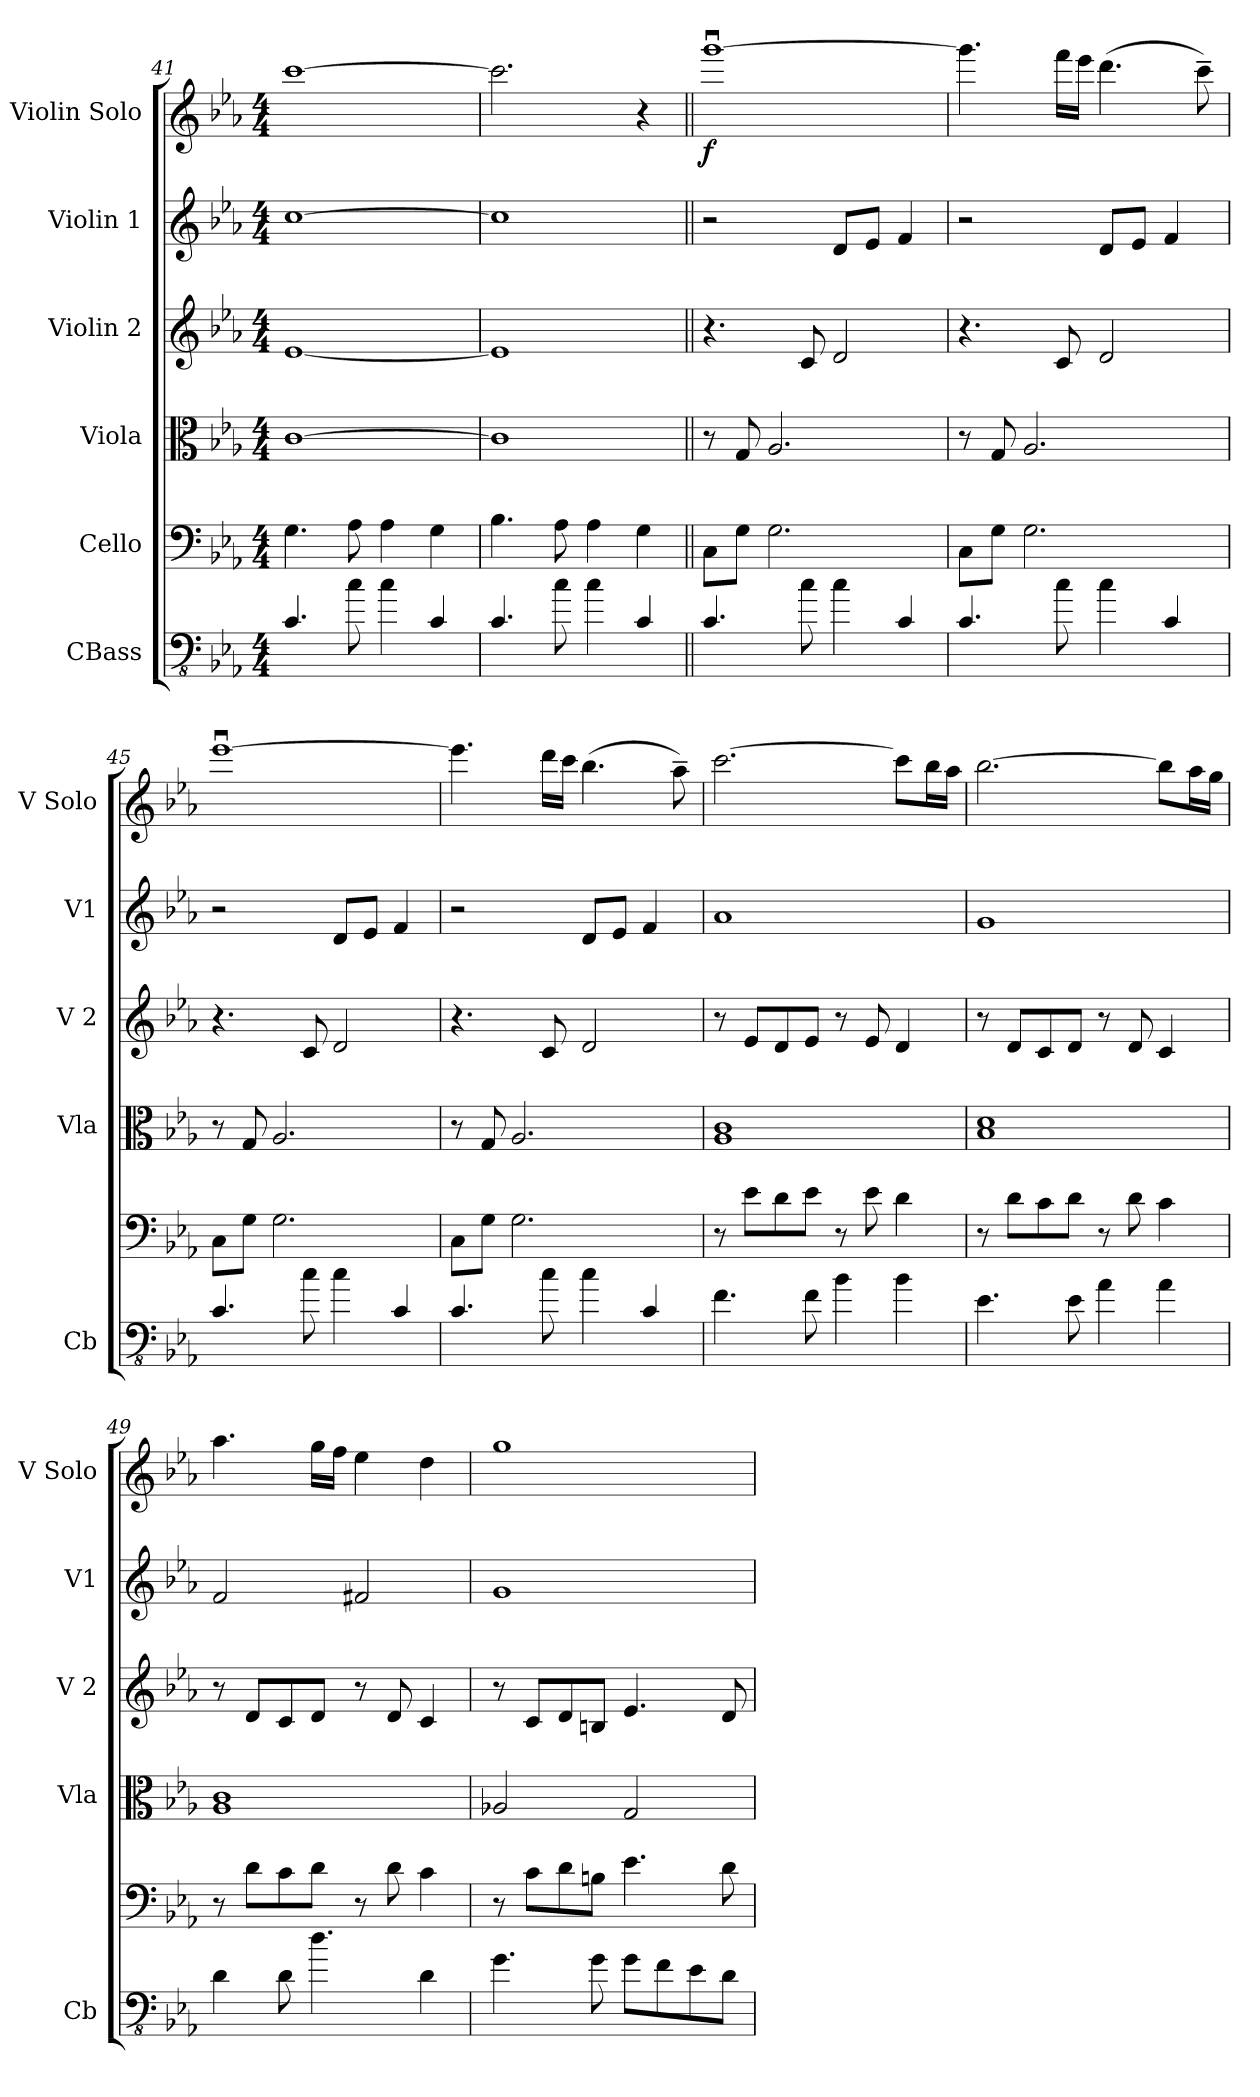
**kern	**kern	**kern	**kern	**kern	**kern	**dynam
*part6	*part5	*part4	*part3	*part2	*part1	*part1
*staff6	*staff5	*staff4	*staff3	*staff2	*staff1	*staff1
*I"CBass	*I"Cello	*I"Viola	*I"Violin 2	*I"Violin 1	*I"Violin Solo	*
*I'Cb	*	*I'Vla	*I'V 2	*I'V1	*I'V Solo	*
!!LO:PB:g=z
*clefFv4	*clefF4	*clefC3	*clefG2	*clefG2	*clefG2	*
*ITrd7c12	*	*	*	*	*	*
*k[b-e-a-]	*k[b-e-a-]	*k[b-e-a-]	*k[b-e-a-]	*k[b-e-a-]	*k[b-e-a-]	*
*M4/4	*M4/4	*M4/4	*M4/4	*M4/4	*M4/4	*
=41	=41	=41	=41	=41	=41	=41
4.CC/	4.G\	[1c	[1e-	[1cc	[1ccc	.
8C\	8A-\	.	.	.	.	.
4C\	4A-\	.	.	.	.	.
4CC/	4G\	.	.	.	.	.
=42	=42	=42	=42	=42	=42	=42
4.CC/	4.B-\	1c]	1e-]	1cc]	2.ccc\]	.
8C\	8A-\	.	.	.	.	.
4C\	4A-\	.	.	.	.	.
4CC/	4G\	.	.	.	4r	.
=43||	=43||	=43||	=43||	=43||	=43||	=43||
!	!	!	!	!	!	!LO:DY:b
4.CC/	8C\L	8r	4.r	2r	[1gggu	f
.	8G\J	8G/	.	.	.	.
.	2.G\	2.A-/	.	.	.	.
8C\	.	.	8c/	.	.	.
4C\	.	.	2d/	8d/L	.	.
.	.	.	.	8e-/J	.	.
4CC/	.	.	.	4f/	.	.
=44	=44	=44	=44	=44	=44	=44
4.CC/	8C\L	8r	4.r	2r	4.ggg\]	.
.	8G\J	8G/	.	.	.	.
.	2.G\	2.A-/	.	.	.	.
8C\	.	.	8c/	.	16fff\LL	.
.	.	.	.	.	16eee-\JJ	.
4C\	.	.	2d/	8d/L	(4.ddd\	.
.	.	.	.	8e-/J	.	.
4CC/	.	.	.	4f/	.	.
.	.	.	.	.	8ccc~\)	.
=45	=45	=45	=45	=45	=45	=45
4.CC/	8C\L	8r	4.r	2r	[1eee-u	.
.	8G\J	8G/	.	.	.	.
.	2.G\	2.A-/	.	.	.	.
8C\	.	.	8c/	.	.	.
4C\	.	.	2d/	8d/L	.	.
.	.	.	.	8e-/J	.	.
4CC/	.	.	.	4f/	.	.
=46	=46	=46	=46	=46	=46	=46
4.CC/	8C\L	8r	4.r	2r	4.eee-\]	.
.	8G\J	8G/	.	.	.	.
.	2.G\	2.A-/	.	.	.	.
8C\	.	.	8c/	.	16ddd\LL	.
.	.	.	.	.	16ccc\JJ	.
4C\	.	.	2d/	8d/L	(4.bb-\	.
.	.	.	.	8e-/J	.	.
4CC/	.	.	.	4f/	.	.
.	.	.	.	.	8aa-~\)	.
!!LO:LB:g=z
=47	=47	=47	=47	=47	=47	=47
4.FF\	8r	1A- 1c	8r	1a-	[2.ccc\	.
.	8e-\L	.	8e-/L	.	.	.
.	8d\	.	8d/	.	.	.
8FF\	8e-\J	.	8e-/J	.	.	.
4BB-\	8r	.	8r	.	.	.
.	8e-\	.	8e-/	.	.	.
4BB-\	4d\	.	4d/	.	8ccc\L]	.
.	.	.	.	.	16bb-\L	.
.	.	.	.	.	16aa-\JJ	.
=48	=48	=48	=48	=48	=48	=48
4.EE-\	8r	1B- 1d	8r	1g	[2.bb-\	.
.	8d\L	.	8d/L	.	.	.
.	8c\	.	8c/	.	.	.
8EE-\	8d\J	.	8d/J	.	.	.
4AA-\	8r	.	8r	.	.	.
.	8d\	.	8d/	.	.	.
4AA-\	4c\	.	4c/	.	8bb-\L]	.
.	.	.	.	.	16aa-\L	.
.	.	.	.	.	16gg\JJ	.
=49	=49	=49	=49	=49	=49	=49
4DD\	8r	1A- 1c	8r	2f/	4.aa-\	.
.	8d\L	.	8d/L	.	.	.
8DD\	8c\	.	8c/	.	.	.
4.D\	8d\J	.	8d/J	.	16gg\LL	.
.	.	.	.	.	16ff\JJ	.
.	8r	.	8r	2f#X/	4ee-\	.
.	8d\	.	8d/	.	.	.
4DD\	4c\	.	4c/	.	4dd\	.
=50	=50	=50	=50	=50	=50	=50
4.GG\	8r	2A-X/	8r	1g	1gg	.
.	8c\L	.	8c/L	.	.	.
.	8d\	.	8d/	.	.	.
8GG\	8Bn\J	.	8Bn/J	.	.	.
8GG\L	4.e-\	2G/	4.e-/	.	.	.
8FF\	.	.	.	.	.	.
8EE-\	.	.	.	.	.	.
8DD\J	8d\	.	8d/	.	.	.
=	=	=	=	=	=	=
*-	*-	*-	*-	*-	*-	*-
